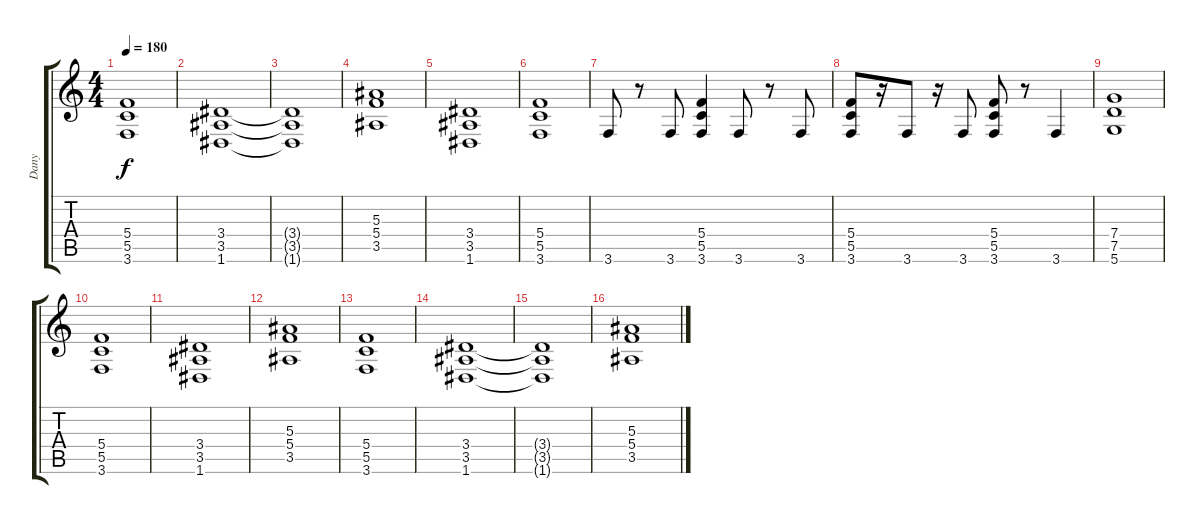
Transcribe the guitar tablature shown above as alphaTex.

\track ("Dany" "Dany") {instrument distortionguitar}
\staff {score tabs}
\tuning (D4 A3 F3 C3 G2 D2) {hide}
\ts (4 4)
\tempo 180
\clef g2
\ks c
(5.4 5.5 3.6).1{dy f} |
(3.4 3.5 1.6).1 |
(3.4{t} 3.5{t} 1.6{t}).1 |
(5.3 5.4 3.5).1 |
(3.4 3.5 1.6).1 |
(5.4 5.5 3.6).1 |
3.6.8 r.8 3.6.8 (5.4 5.5 3.6).4 3.6.8 r.8 3.6.8 |
(5.4 5.5 3.6).8 r.16 3.6.8 r.16 3.6.8 (5.4 5.5 3.6).8 r.8 3.6.4 |
(7.4 7.5 5.6).1 |
(5.4 5.5 3.6).1 |
(3.4 3.5 1.6).1 |
(5.3 5.4 3.5).1 |
(5.4 5.5 3.6).1 |
(3.4 3.5 1.6).1 |
(3.4{t} 3.5{t} 1.6{t}).1 |
(5.3 5.4 3.5).1
